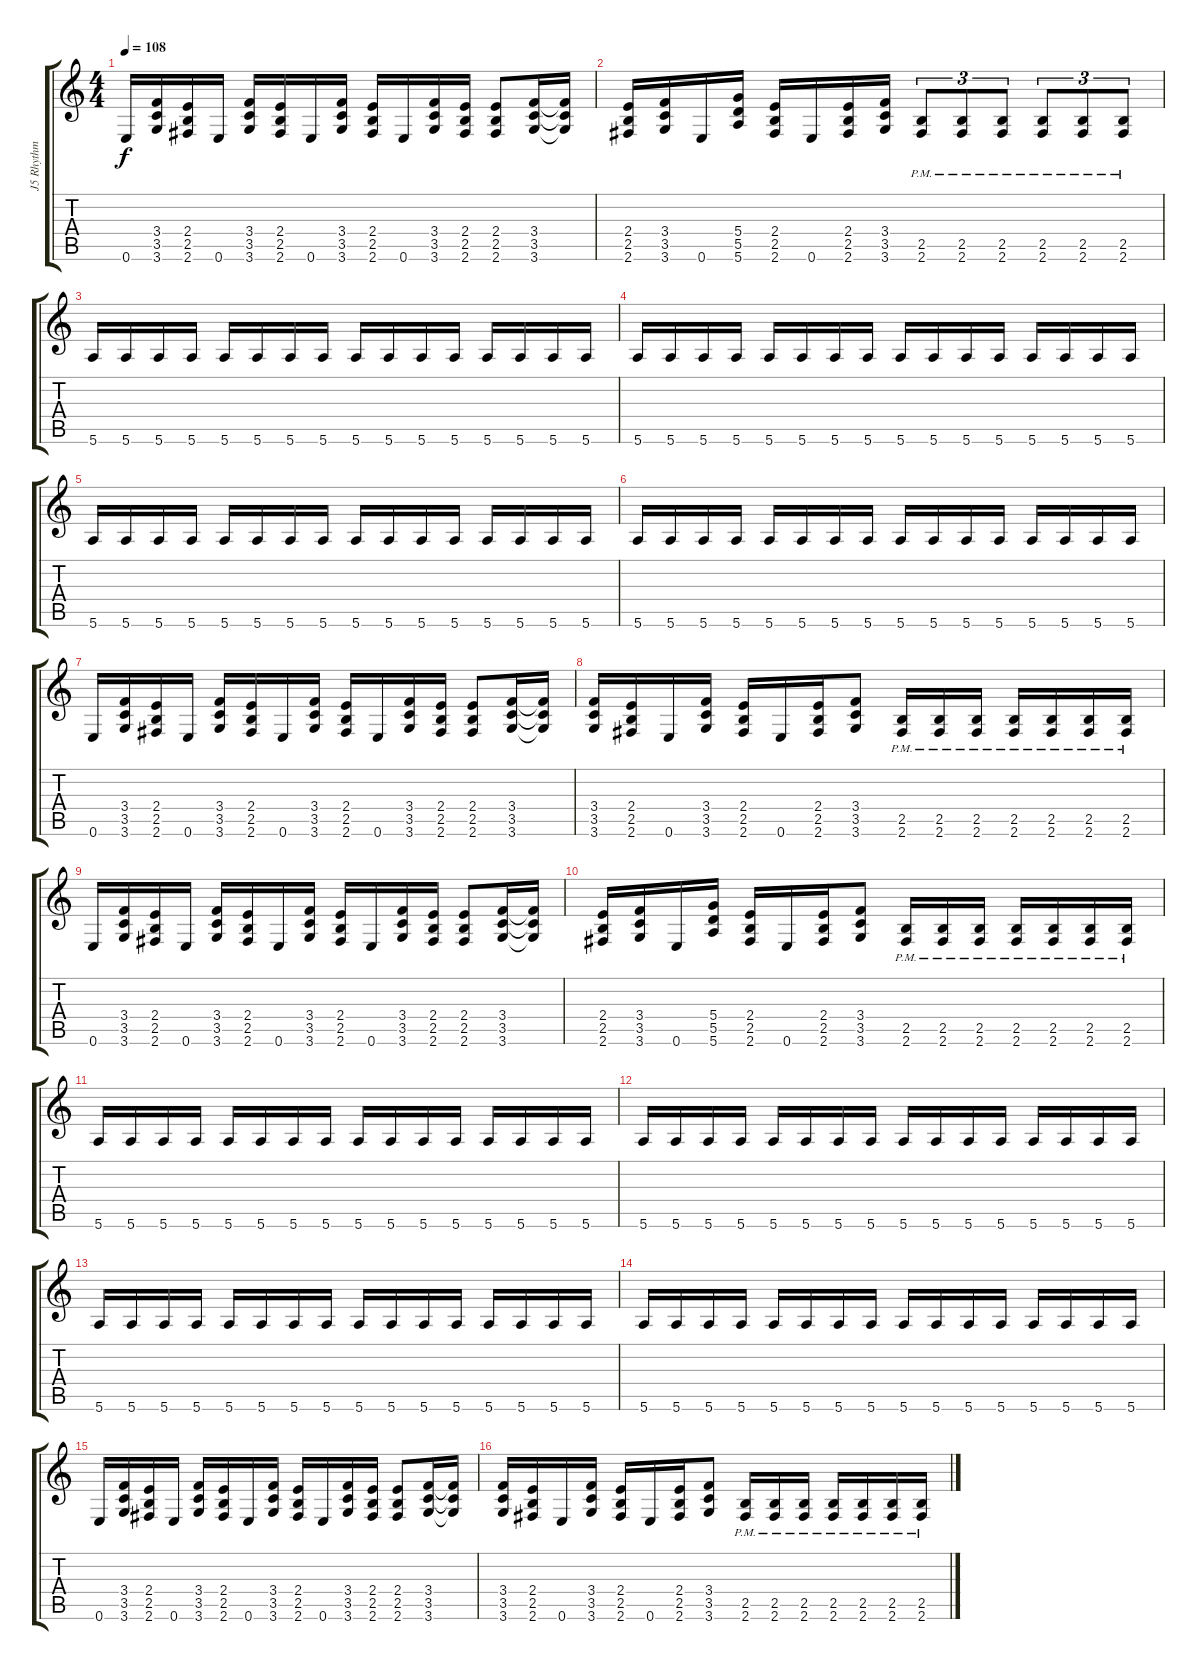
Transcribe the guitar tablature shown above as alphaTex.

\track ("J5 Rhythm" "J5 Rhythm") {instrument overdrivenguitar}
\staff {score tabs}
\tuning (E4 B3 G3 D3 A2 E2) {hide}
\ts (4 4)
\tempo 108
\clef g2
\ks c
0.6.16{dy f} (3.4 3.5 3.6).16 (2.4 2.5 2.6).16 0.6.16 (3.4 3.5 3.6).16 (2.4 2.5 2.6).16 0.6.16 (3.4 3.5 3.6).16 (2.4 2.5 2.6).16 0.6.16 (3.4 3.5 3.6).16 (2.4 2.5 2.6).16 (2.4 2.5 2.6).8 (3.4 3.5 3.6).16 (3.4{t} 3.5{t} 3.6{t}).16 |
(2.4 2.5 2.6).16 (3.4 3.5 3.6).16 0.6.16 (5.4 5.5 5.6).16 (2.4 2.5 2.6).16 0.6.16 (2.4 2.5 2.6).16 (3.4 3.5 3.6).16 (2.5{pm} 2.6{pm}).8{tu (3 2)} (2.5{pm} 2.6{pm}).8{tu (3 2)} (2.5{pm} 2.6{pm}).8{tu (3 2)} (2.5{pm} 2.6{pm}).8{tu (3 2)} (2.5{pm} 2.6{pm}).8{tu (3 2)} (2.5{pm} 2.6{pm}).8{tu (3 2)} |
5.6.16 5.6.16 5.6.16 5.6.16 5.6.16 5.6.16 5.6.16 5.6.16 5.6.16 5.6.16 5.6.16 5.6.16 5.6.16 5.6.16 5.6.16 5.6.16 |
5.6.16 5.6.16 5.6.16 5.6.16 5.6.16 5.6.16 5.6.16 5.6.16 5.6.16 5.6.16 5.6.16 5.6.16 5.6.16 5.6.16 5.6.16 5.6.16 |
5.6.16 5.6.16 5.6.16 5.6.16 5.6.16 5.6.16 5.6.16 5.6.16 5.6.16 5.6.16 5.6.16 5.6.16 5.6.16 5.6.16 5.6.16 5.6.16 |
5.6.16 5.6.16 5.6.16 5.6.16 5.6.16 5.6.16 5.6.16 5.6.16 5.6.16 5.6.16 5.6.16 5.6.16 5.6.16 5.6.16 5.6.16 5.6.16 |
0.6.16 (3.4 3.5 3.6).16 (2.4 2.5 2.6).16 0.6.16 (3.4 3.5 3.6).16 (2.4 2.5 2.6).16 0.6.16 (3.4 3.5 3.6).16 (2.4 2.5 2.6).16 0.6.16 (3.4 3.5 3.6).16 (2.4 2.5 2.6).16 (2.4 2.5 2.6).8 (3.4 3.5 3.6).16 (3.4{t} 3.5{t} 3.6{t}).16 |
(3.4 3.5 3.6).16 (2.4 2.5 2.6).16 0.6.16 (3.4 3.5 3.6).16 (2.4 2.5 2.6).16 0.6.16 (2.4 2.5 2.6).16 (3.4 3.5 3.6).8 (2.5{pm} 2.6{pm}).16 (2.5{pm} 2.6{pm}).16 (2.5{pm} 2.6{pm}).16 (2.5{pm} 2.6{pm}).16 (2.5{pm} 2.6{pm}).16 (2.5{pm} 2.6{pm}).16 (2.5{pm} 2.6{pm}).16 |
0.6.16 (3.4 3.5 3.6).16 (2.4 2.5 2.6).16 0.6.16 (3.4 3.5 3.6).16 (2.4 2.5 2.6).16 0.6.16 (3.4 3.5 3.6).16 (2.4 2.5 2.6).16 0.6.16 (3.4 3.5 3.6).16 (2.4 2.5 2.6).16 (2.4 2.5 2.6).8 (3.4 3.5 3.6).16 (3.4{t} 3.5{t} 3.6{t}).16 |
(2.4 2.5 2.6).16 (3.4 3.5 3.6).16 0.6.16 (5.4 5.5 5.6).16 (2.4 2.5 2.6).16 0.6.16 (2.4 2.5 2.6).16 (3.4 3.5 3.6).8 (2.5{pm} 2.6{pm}).16 (2.5{pm} 2.6{pm}).16 (2.5{pm} 2.6{pm}).16 (2.5{pm} 2.6{pm}).16 (2.5{pm} 2.6{pm}).16 (2.5{pm} 2.6{pm}).16 (2.5{pm} 2.6{pm}).16 |
5.6.16 5.6.16 5.6.16 5.6.16 5.6.16 5.6.16 5.6.16 5.6.16 5.6.16 5.6.16 5.6.16 5.6.16 5.6.16 5.6.16 5.6.16 5.6.16 |
5.6.16 5.6.16 5.6.16 5.6.16 5.6.16 5.6.16 5.6.16 5.6.16 5.6.16 5.6.16 5.6.16 5.6.16 5.6.16 5.6.16 5.6.16 5.6.16 |
5.6.16 5.6.16 5.6.16 5.6.16 5.6.16 5.6.16 5.6.16 5.6.16 5.6.16 5.6.16 5.6.16 5.6.16 5.6.16 5.6.16 5.6.16 5.6.16 |
5.6.16 5.6.16 5.6.16 5.6.16 5.6.16 5.6.16 5.6.16 5.6.16 5.6.16 5.6.16 5.6.16 5.6.16 5.6.16 5.6.16 5.6.16 5.6.16 |
0.6.16 (3.4 3.5 3.6).16 (2.4 2.5 2.6).16 0.6.16 (3.4 3.5 3.6).16 (2.4 2.5 2.6).16 0.6.16 (3.4 3.5 3.6).16 (2.4 2.5 2.6).16 0.6.16 (3.4 3.5 3.6).16 (2.4 2.5 2.6).16 (2.4 2.5 2.6).8 (3.4 3.5 3.6).16 (3.4{t} 3.5{t} 3.6{t}).16 |
(3.4 3.5 3.6).16 (2.4 2.5 2.6).16 0.6.16 (3.4 3.5 3.6).16 (2.4 2.5 2.6).16 0.6.16 (2.4 2.5 2.6).16 (3.4 3.5 3.6).8 (2.5{pm} 2.6{pm}).16 (2.5{pm} 2.6{pm}).16 (2.5{pm} 2.6{pm}).16 (2.5{pm} 2.6{pm}).16 (2.5{pm} 2.6{pm}).16 (2.5{pm} 2.6{pm}).16 (2.5{pm} 2.6{pm}).16
